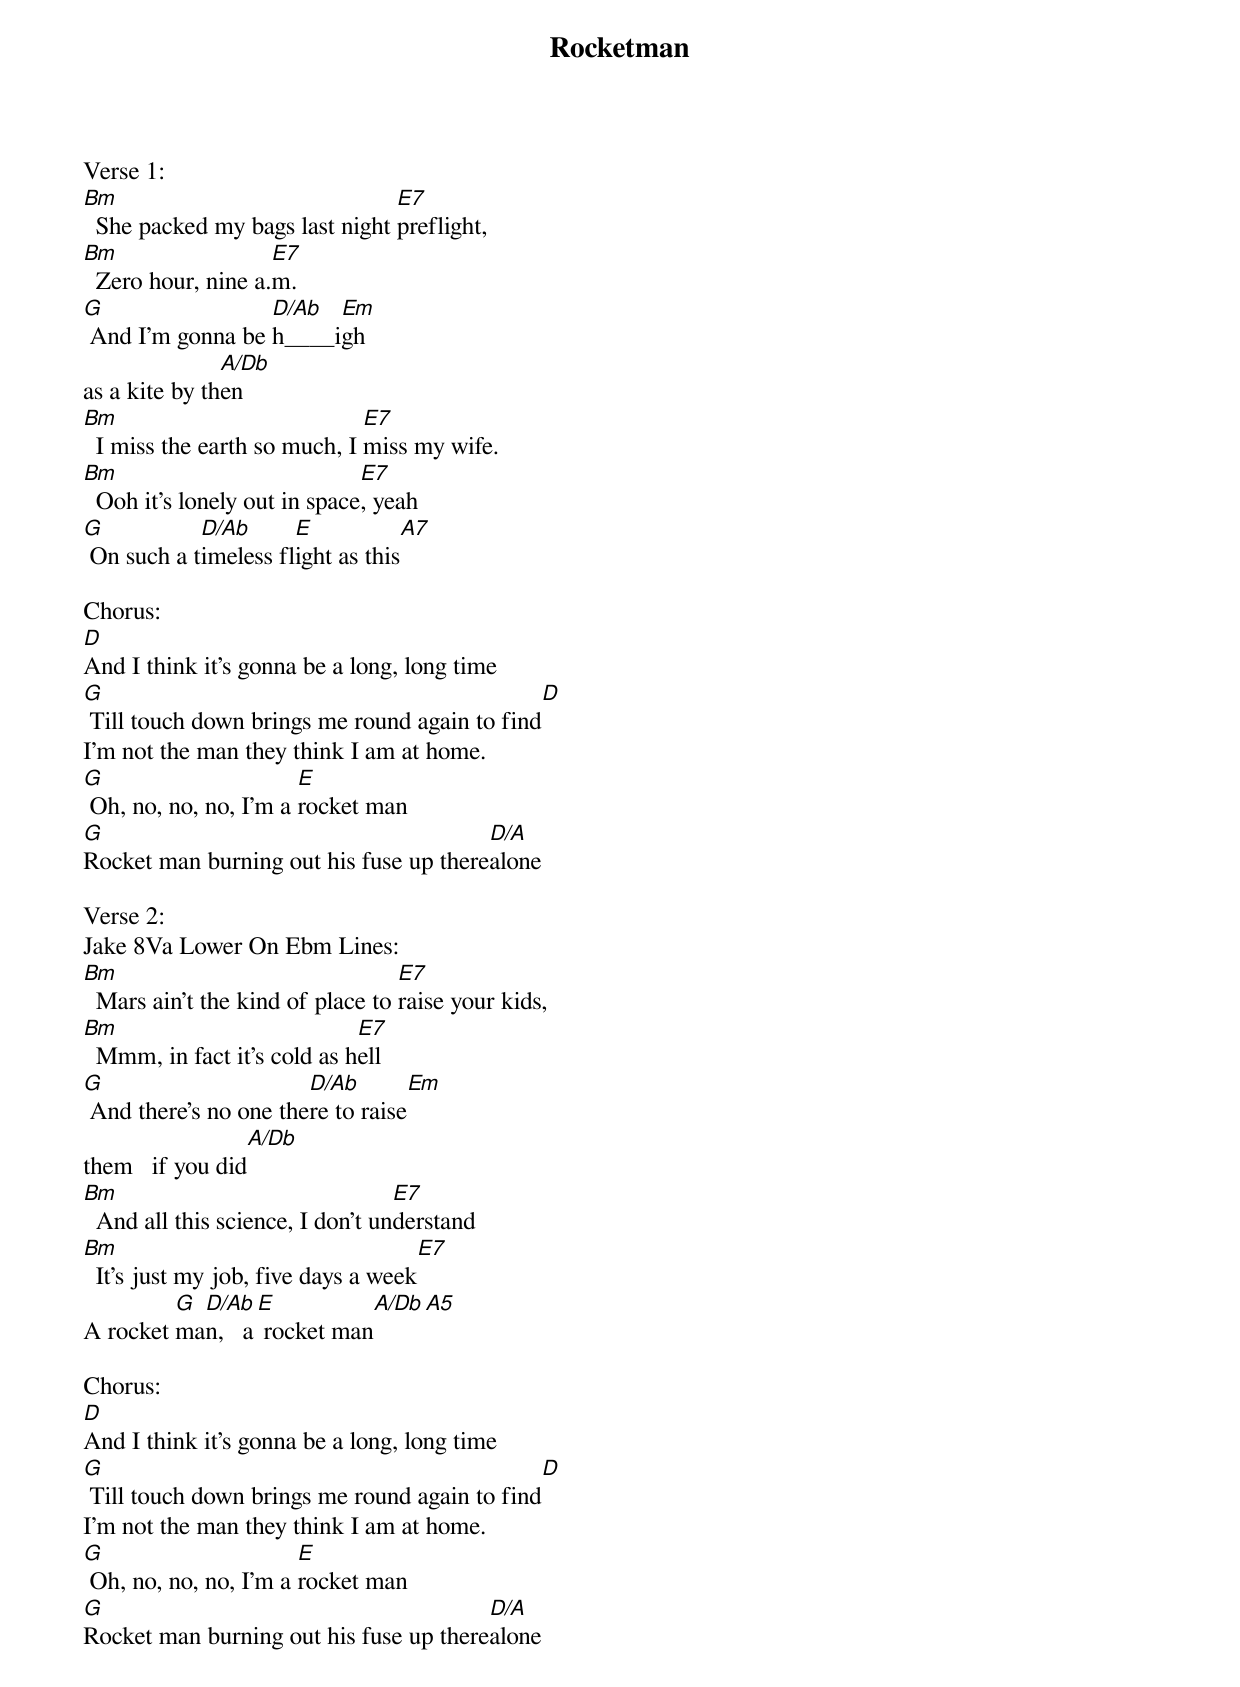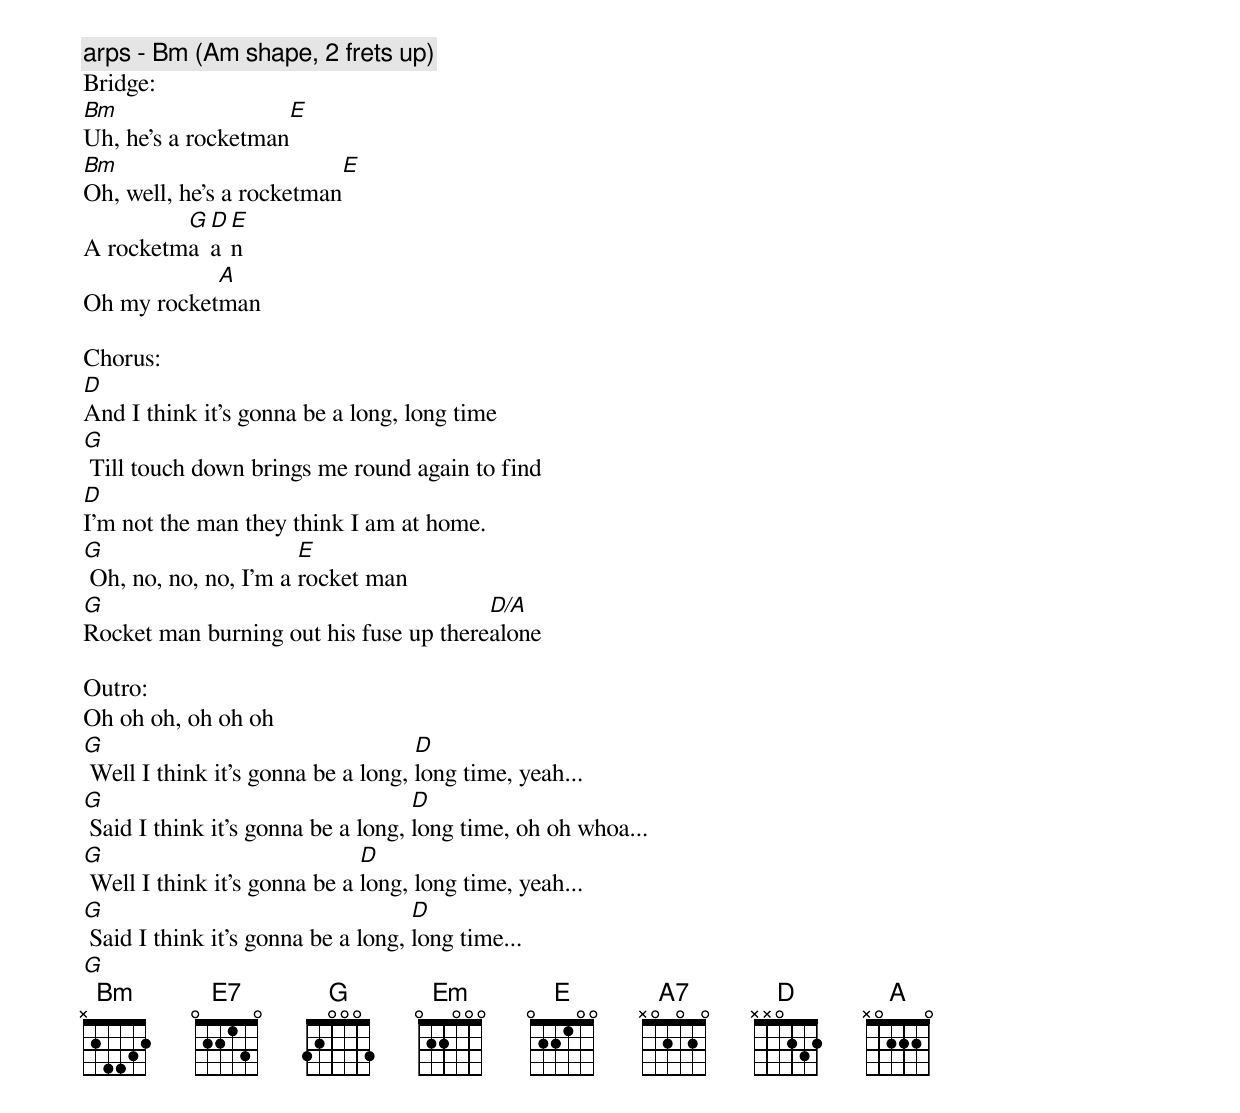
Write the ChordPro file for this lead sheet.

{title:Rocketman}
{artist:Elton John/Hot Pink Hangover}
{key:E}
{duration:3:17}
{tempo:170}
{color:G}

Verse 1:
[Bm]  She packed my bags last night [E7]preflight,
[Bm]  Zero hour, nine a.[E7]m.
[G] And I'm gonna be [D/Ab]h____i[Em]gh
as a kite by th[A/Db]en
[Bm]  I miss the earth so much, I [E7]miss my wife.
[Bm]  Ooh it's lonely out in space[E7], yeah
[G] On such a t[D/Ab]imeless fl[E]ight as this[A7]

Chorus:
[D]And I think it's gonna be a long, long time
[G] Till touch down brings me round again to find[D]
I'm not the man they think I am at home.
[G] Oh, no, no, no, I'm a [E]rocket man
[G]Rocket man burning out his fuse up there[D/A]alone

Verse 2:
Jake 8Va Lower On Ebm Lines:
[Bm]  Mars ain't the kind of place to [E7]raise your kids,
[Bm]  Mmm, in fact it's cold as h[E7]ell
[G] And there's no one the[D/Ab]re to raise[Em]
them   if you did[A/Db]
[Bm]  And all this science, I don't un[E7]derstand
[Bm]  It's just my job, five days a week[E7]
A rocket [G]ma[D/Ab]n,   a[E] rocket man[A/Db][A5]

Chorus:
[D]And I think it's gonna be a long, long time
[G] Till touch down brings me round again to find[D]
I'm not the man they think I am at home.
[G] Oh, no, no, no, I'm a [E]rocket man
[G]Rocket man burning out his fuse up there[D/A]alone

{c: arps - Bm (Am shape, 2 frets up)}
Bridge:
{start_of_bridge}
[Bm]Uh, he's a rocketman[E]
[Bm]Oh, well, he's a rocketman[E]
A rocketm[G]a[D]a[E]n
Oh my rocket[A]man
{end_of_bridge}

Chorus:
[D]And I think it's gonna be a long, long time
[G] Till touch down brings me round again to find
[D]I'm not the man they think I am at home.
[G] Oh, no, no, no, I'm a [E]rocket man
[G]Rocket man burning out his fuse up there[D/A]alone

Outro:
Oh oh oh, oh oh oh
[G] Well I think it's gonna be a long, [D]long time, yeah...
[G] Said I think it's gonna be a long, [D]long time, oh oh whoa...
[G] Well I think it's gonna be a [D]long, long time, yeah...
[G] Said I think it's gonna be a long, [D]long time...
[G]
